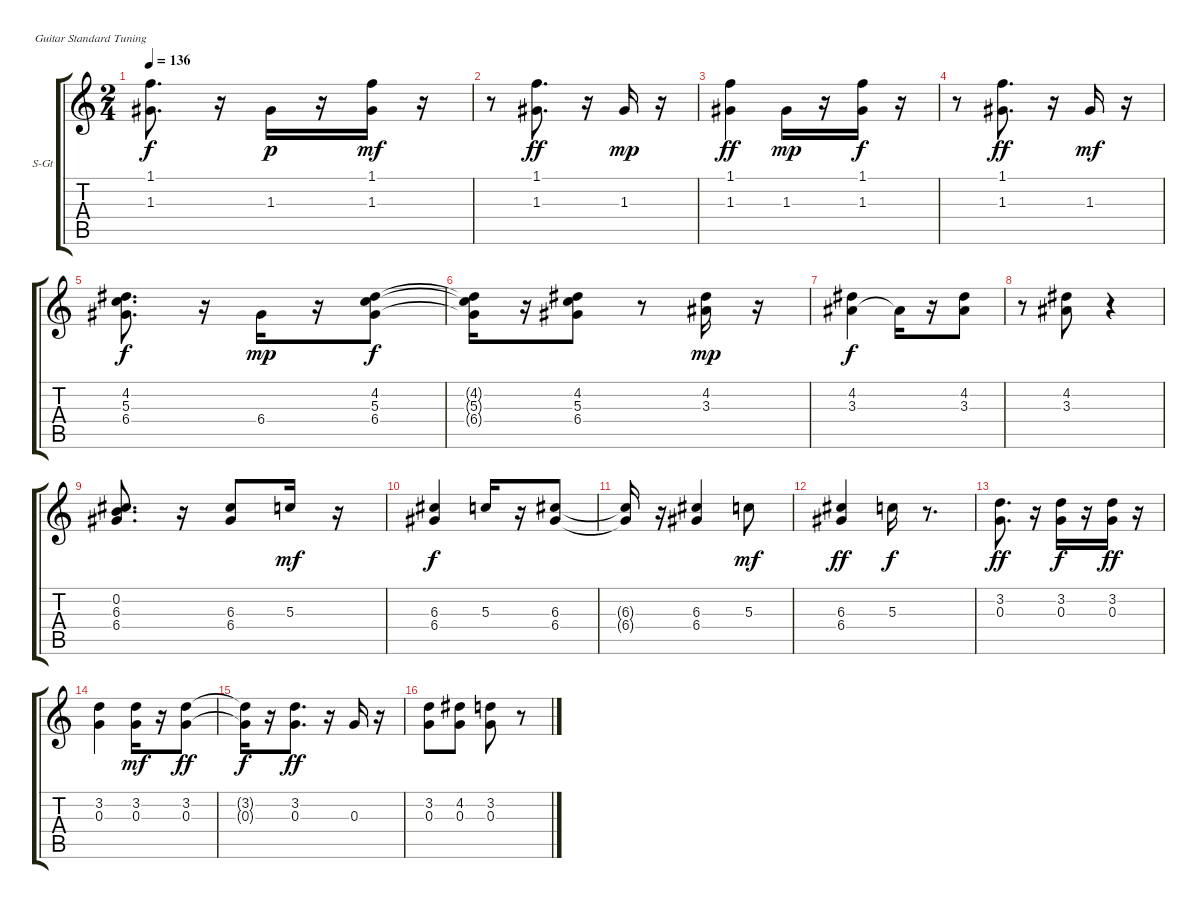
\bracketExtendMode groupsimilarinstruments
\firstSystemTrackNameOrientation horizontal
\otherSystemsTrackNameOrientation horizontal
\track ("swing" "S-Gt") {solo instrument stringensemble2}
\staff {score tabs}
\tuning (E4 B3 G3 D3 A2 E2)
\displaytranspose 12
\ts (2 4)
\tempo 136
\clef g2
\ks c
(1.1 1.3).8{d dy f} r.16 1.3.16{dy p} r.16 (1.1 1.3).16{dy mf} r.16 |
r.8 (1.1 1.3).8{d dy ff} r.16 1.3.16{dy mp} r.16 |
(1.1 1.3).4{dy ff} 1.3.16{dy mp} r.16 (1.1 1.3).16{dy f} r.16 |
r.8 (1.1 1.3).8{d dy ff} r.16 1.3.16{dy mf} r.16 |
(4.2 5.3 6.4).8{d dy f} r.16 6.4.16{dy mp} r.16 (4.2 5.3 6.4).8{dy f} |
(4.2{t} 5.3{t} 6.4{t}).16 r.16 (4.2 5.3 6.4).8 r.8 (4.2 3.3).16{dy mp} r.16 |
(4.2 3.3).4{dy f} 3.3{t}.16 r.16 (4.2 3.3).8 |
r.8 (4.2 3.3).8 r.4 |
(0.2 6.3 6.4).8{d} r.16 (6.3 6.4).8 5.3.16{dy mf} r.16 |
(6.3 6.4).4{dy f} 5.3.16 r.16 (6.3 6.4).8 |
(6.3{t} 6.4{t}).16 r.16 (6.3 6.4).4 5.3.8{dy mf} |
(6.3 6.4).4{dy ff} 5.3.16{dy f} r.8{d} |
(3.2 0.3).8{d dy ff} r.16 (3.2 0.3).16{dy f} r.16 (3.2 0.3).16{dy ff} r.16 |
(3.2 0.3).4 (3.2 0.3).16{dy mf} r.16 (3.2 0.3).8{dy ff} |
(3.2{t} 0.3{t}).16{dy f} r.16 (3.2 0.3).8{d dy ff} r.16 0.3.16 r.16 |
(3.2 0.3).8 (4.2 0.3).8 (3.2 0.3).8 r.8
